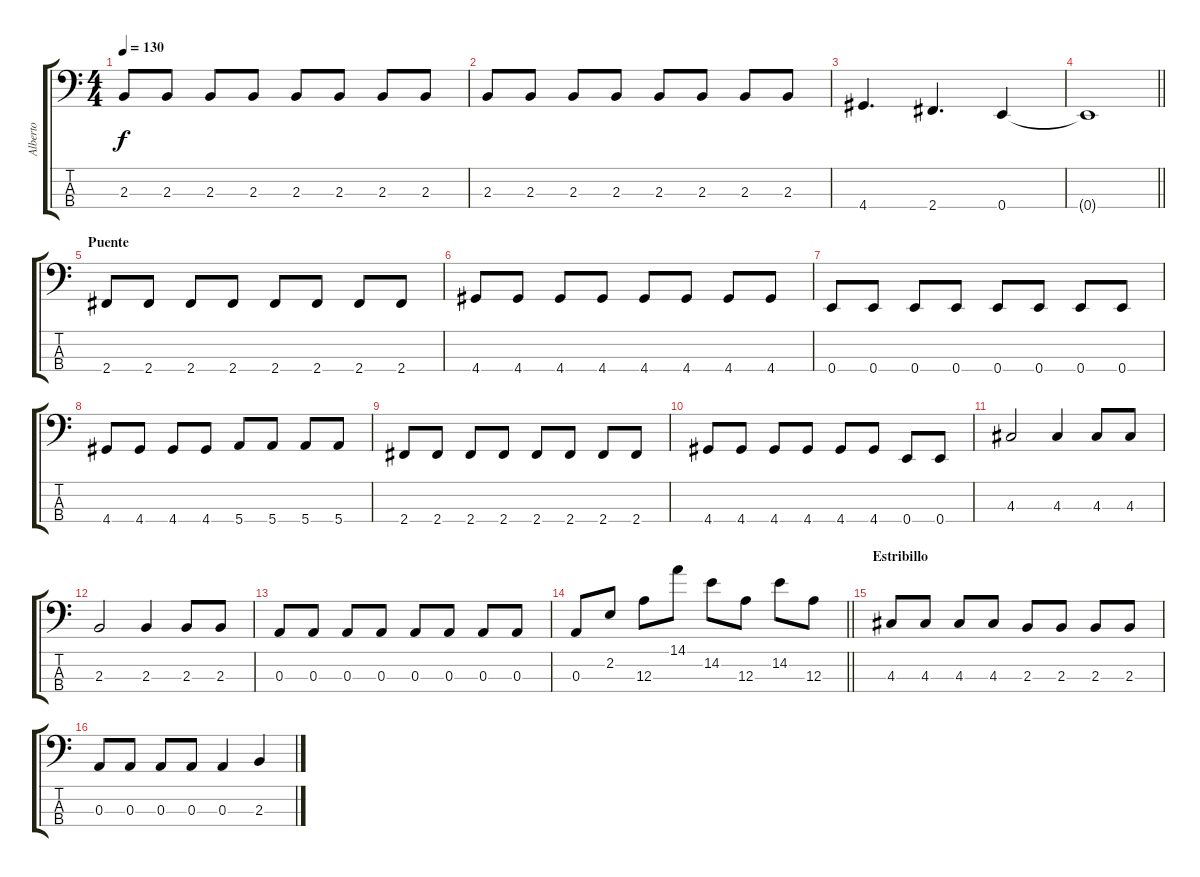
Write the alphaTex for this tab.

\track ("Alberto" "Alberto") {instrument electricbassfinger}
\staff {score tabs}
\tuning (G2 D2 A1 E1) {hide}
\ts (4 4)
\tempo 130
\clef f4
\ks c
2.3.8{dy f} 2.3.8 2.3.8 2.3.8 2.3.8 2.3.8 2.3.8 2.3.8 |
2.3.8 2.3.8 2.3.8 2.3.8 2.3.8 2.3.8 2.3.8 2.3.8 |
4.4.4{d} 2.4.4{d} 0.4.4 |
\barLineRight lightlight
0.4{t}.1 |
\section ("" "Puente")
2.4.8 2.4.8 2.4.8 2.4.8 2.4.8 2.4.8 2.4.8 2.4.8 |
4.4.8 4.4.8 4.4.8 4.4.8 4.4.8 4.4.8 4.4.8 4.4.8 |
0.4.8 0.4.8 0.4.8 0.4.8 0.4.8 0.4.8 0.4.8 0.4.8 |
4.4.8 4.4.8 4.4.8 4.4.8 5.4.8 5.4.8 5.4.8 5.4.8 |
2.4.8 2.4.8 2.4.8 2.4.8 2.4.8 2.4.8 2.4.8 2.4.8 |
4.4.8 4.4.8 4.4.8 4.4.8 4.4.8 4.4.8 0.4.8 0.4.8 |
4.3.2 4.3.4 4.3.8 4.3.8 |
2.3.2 2.3.4 2.3.8 2.3.8 |
0.3.8 0.3.8 0.3.8 0.3.8 0.3.8 0.3.8 0.3.8 0.3.8 |
\barLineRight lightlight
0.3.8 2.2.8 12.3.8 14.1.8 14.2.8 12.3.8 14.2.8 12.3.8 |
\section ("" "Estribillo")
4.3.8 4.3.8 4.3.8 4.3.8 2.3.8 2.3.8 2.3.8 2.3.8 |
0.3.8 0.3.8 0.3.8 0.3.8 0.3.4 2.3.4
